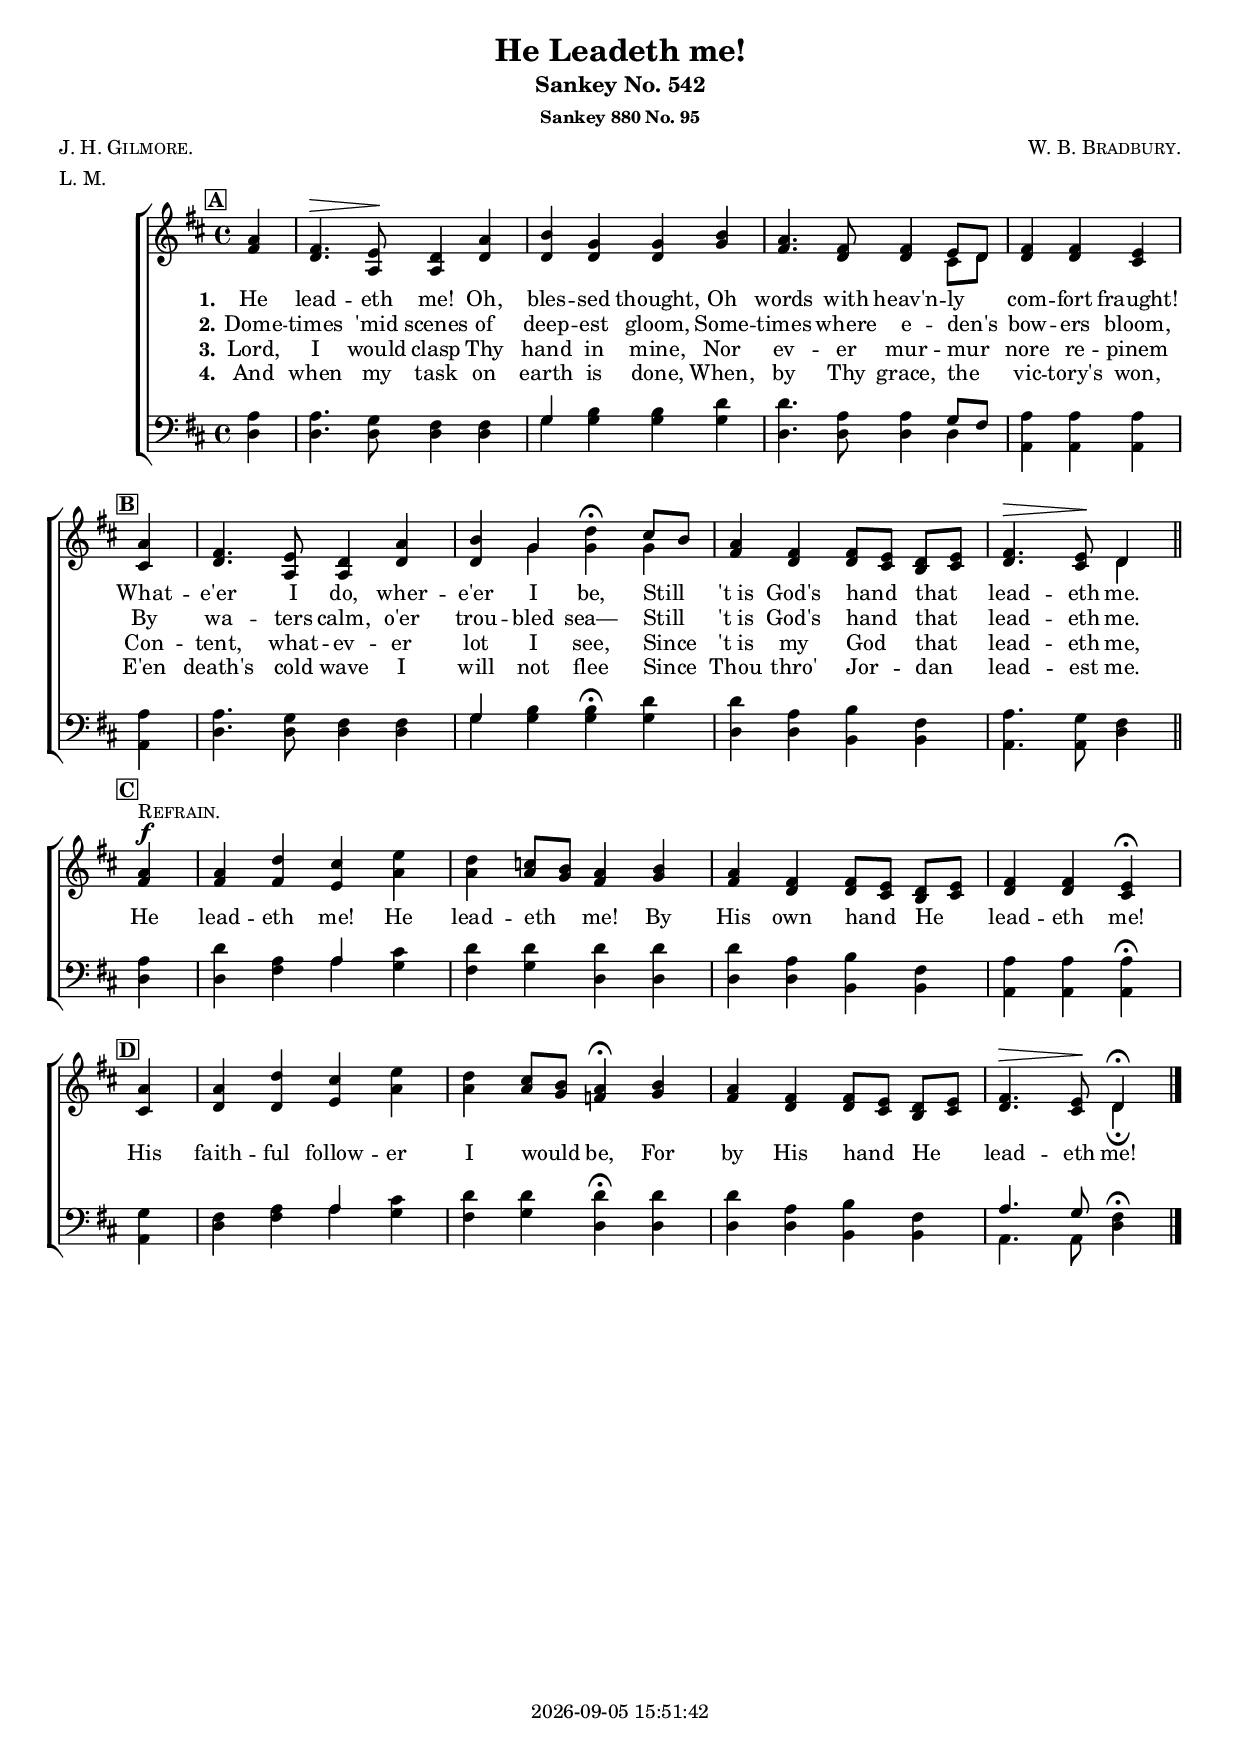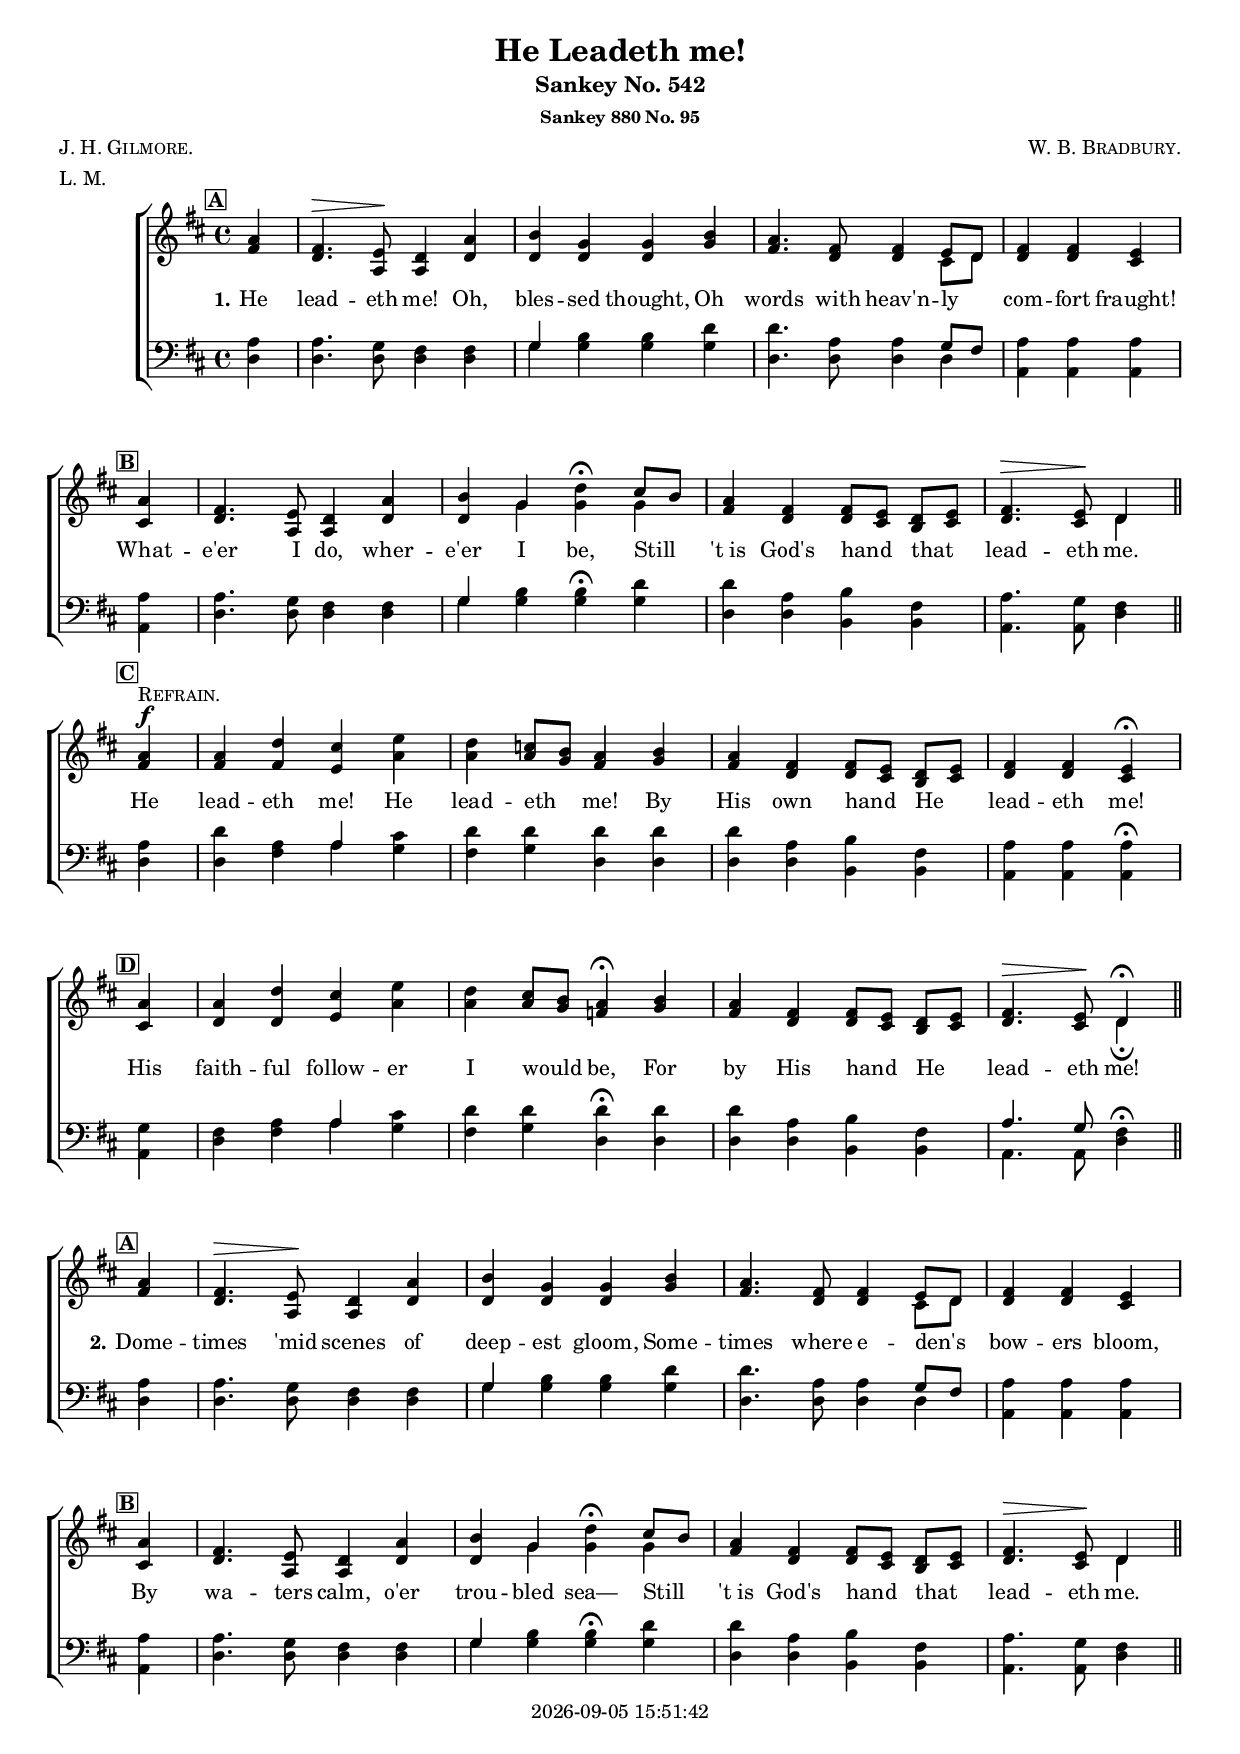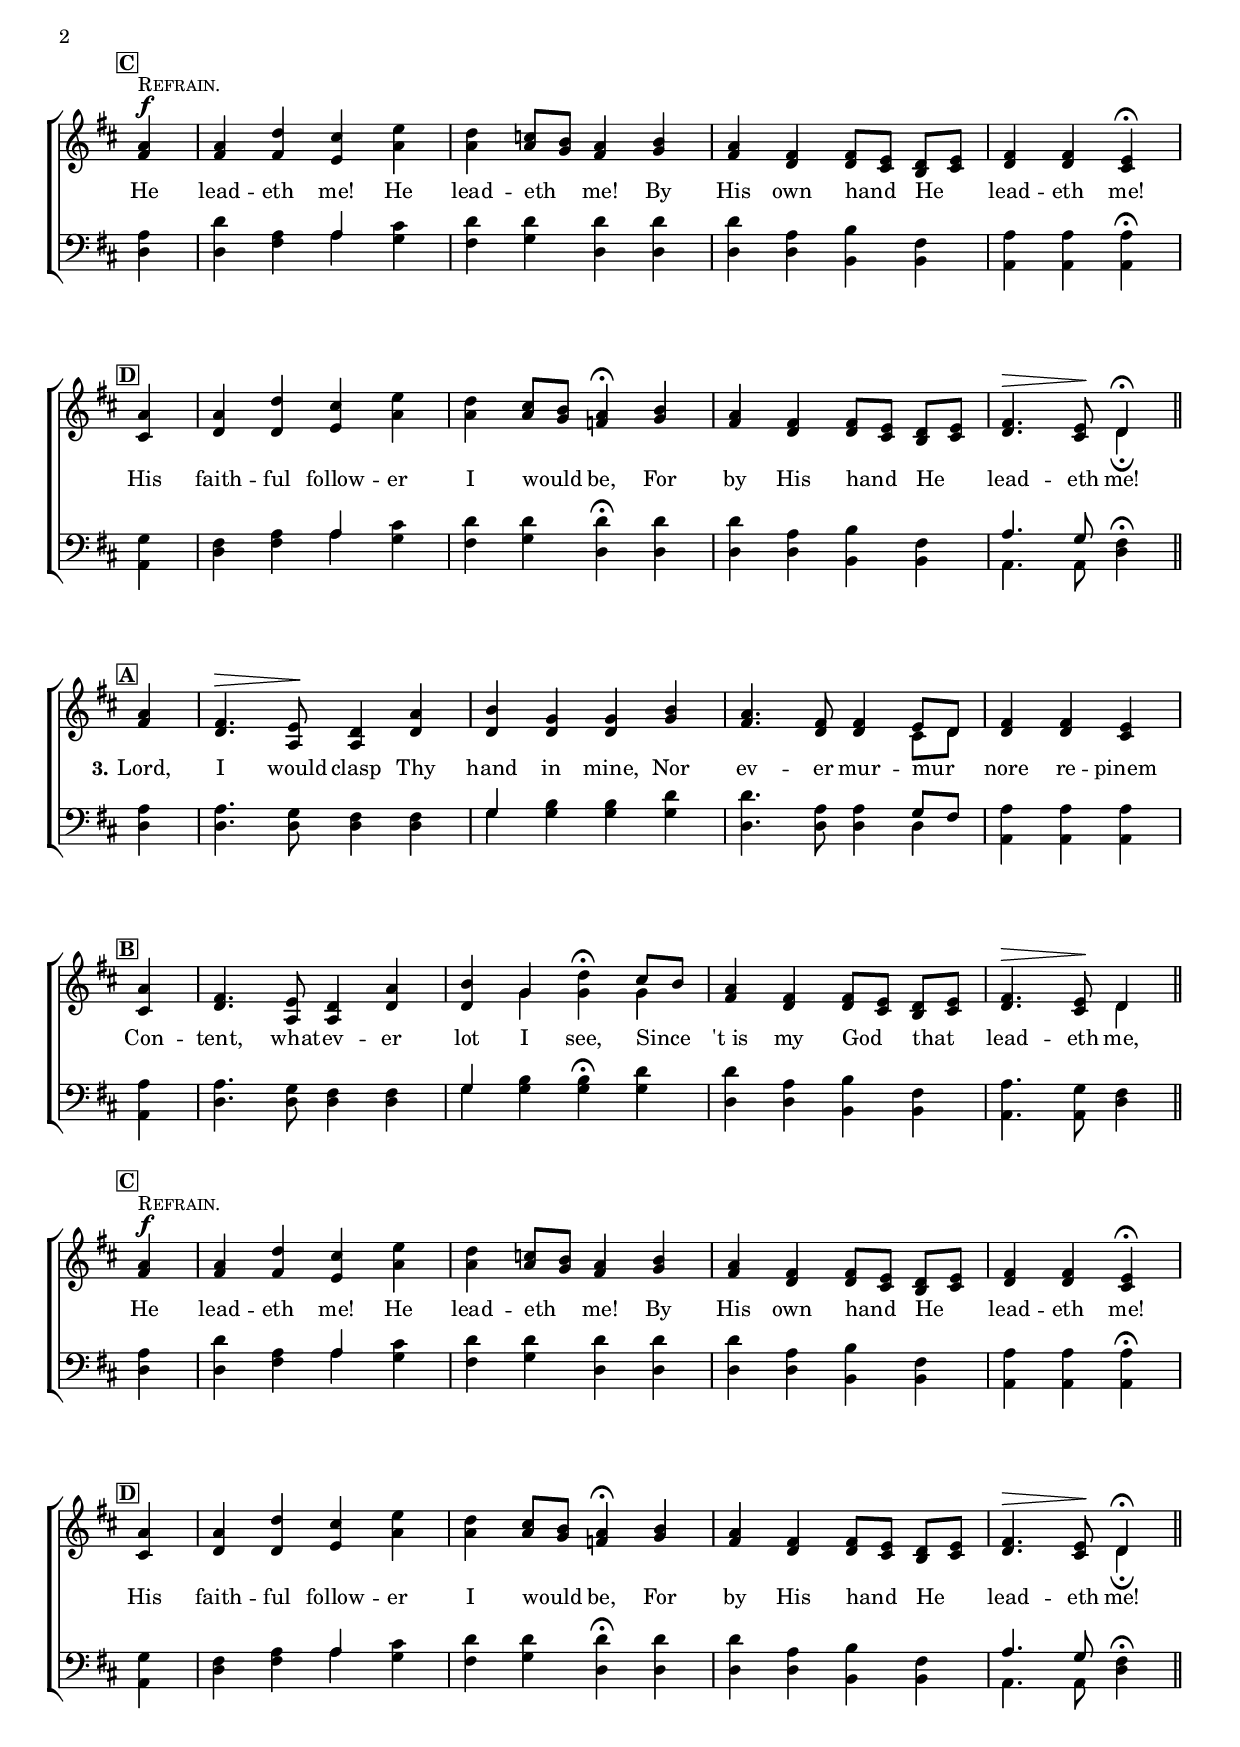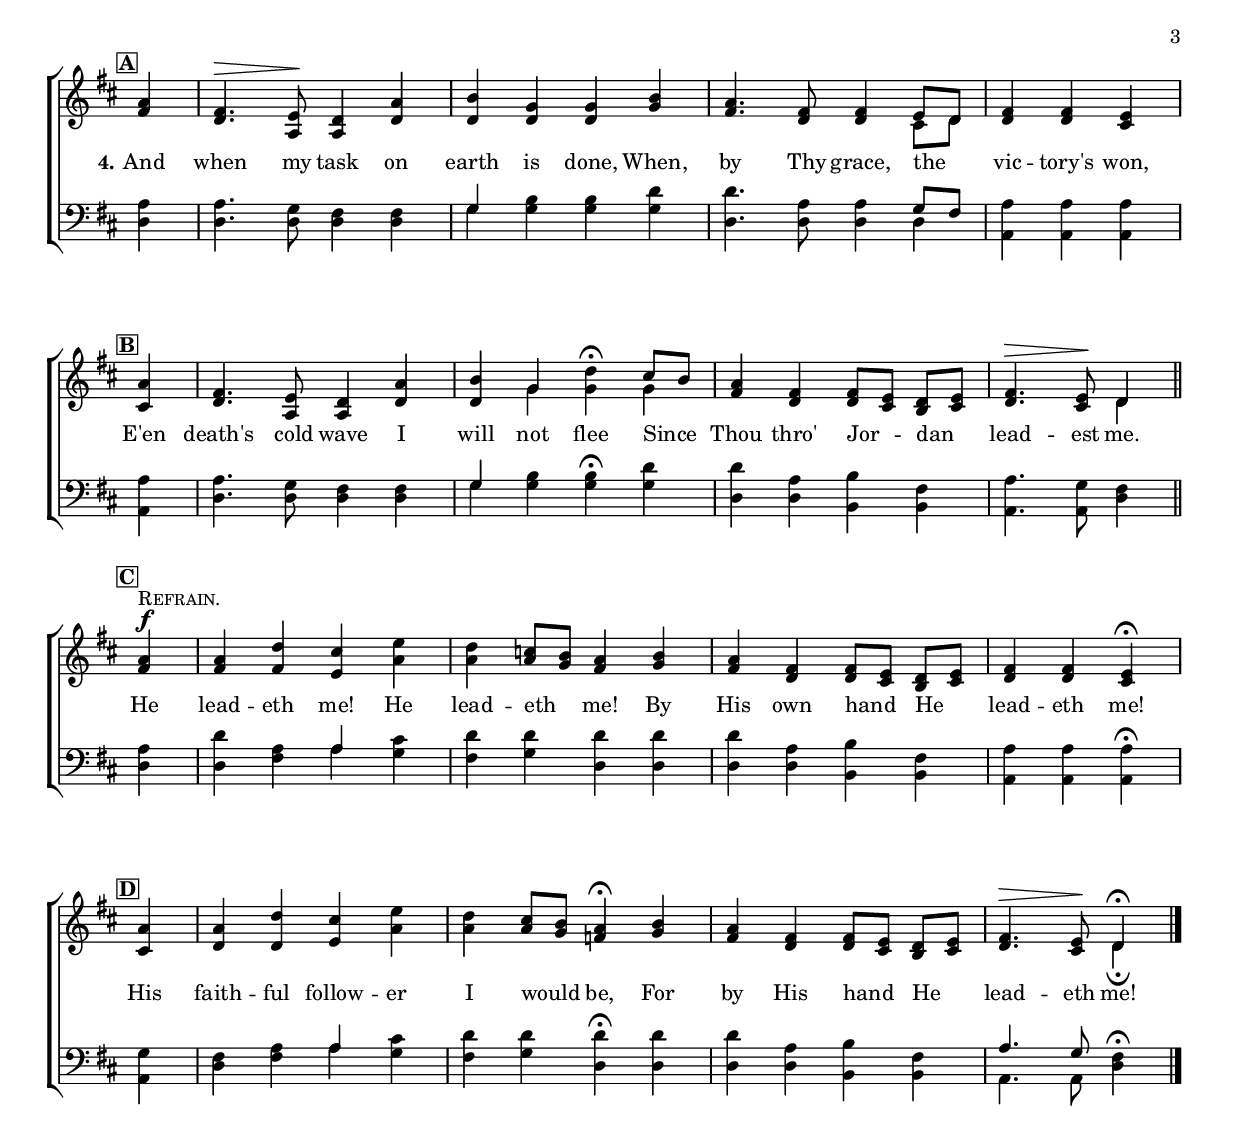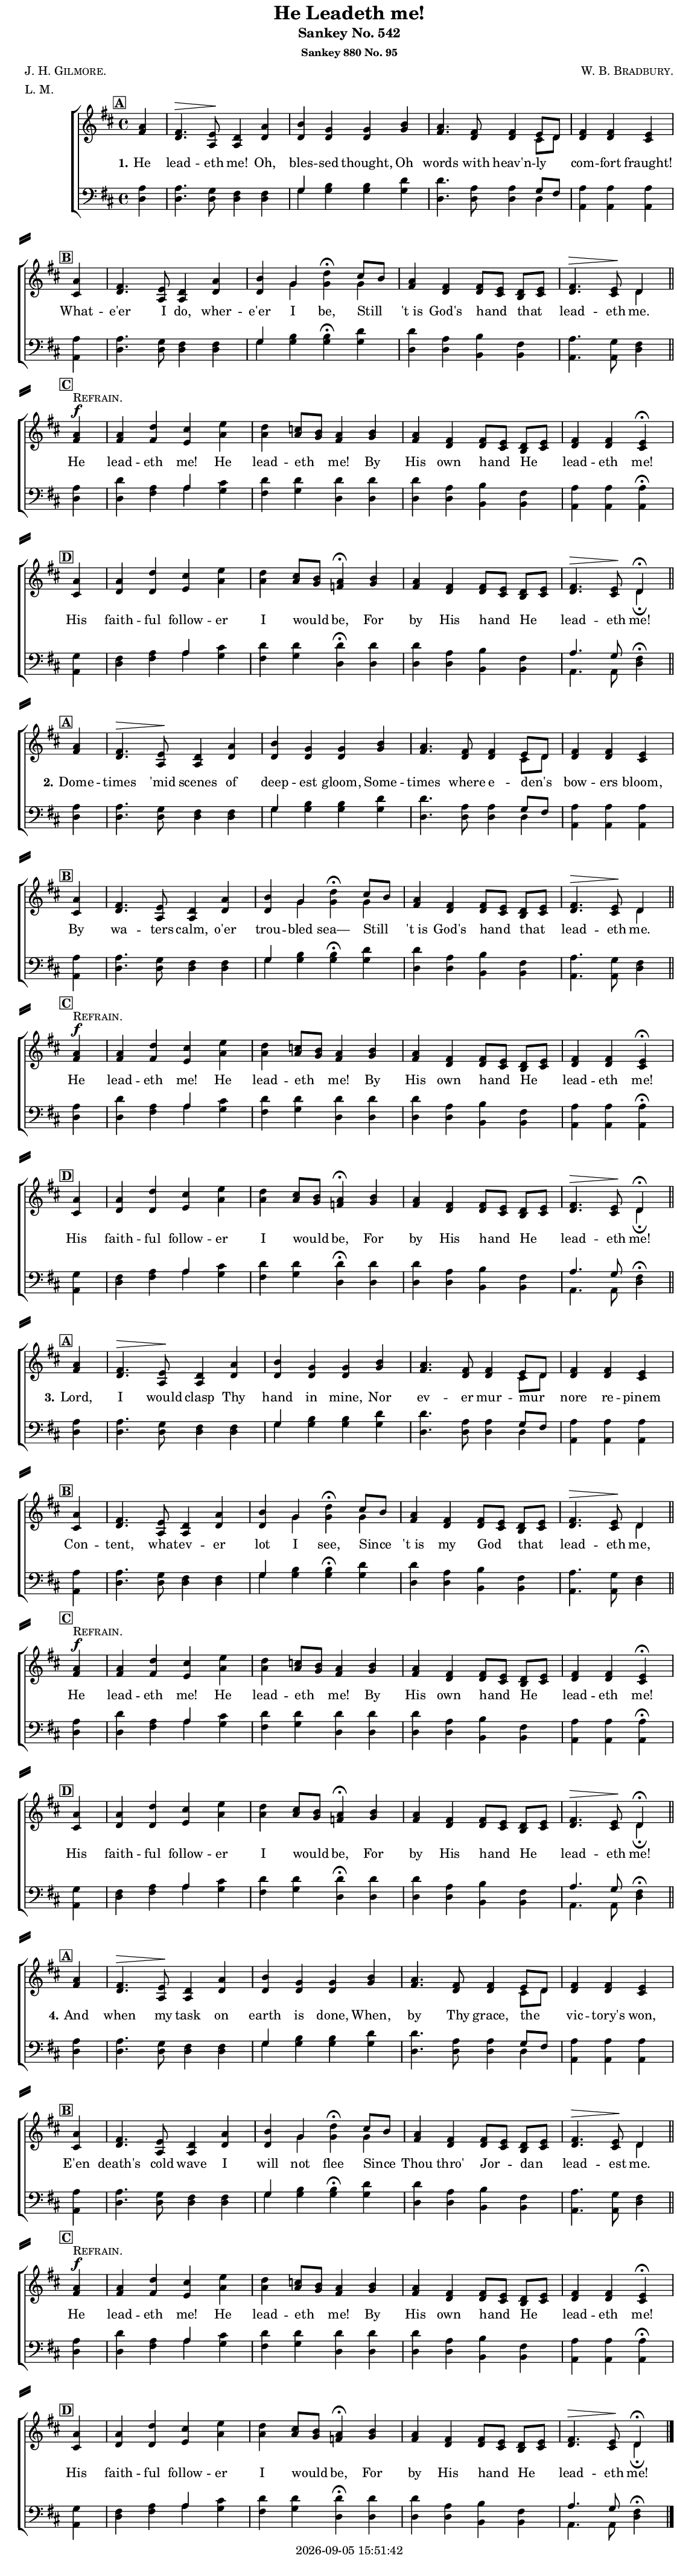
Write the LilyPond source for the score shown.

\version "2.22.1"

\include "articulate.ly"

today = #(strftime "%Y-%m-%d %H:%M:%S" (localtime (current-time)))

\header {
% centered at top
%  dedication  = "dedication"
  title       = "He Leadeth me!"
  subtitle    = "Sankey No. 542"
  subsubtitle = "Sankey 880 No. 95"
%  instrument  = "instrument"
  
% arrangement of following lines:
%
%  poet    composer
%  meter   arranger
%  piece       opus

  composer    = \markup\smallCaps "W. B. Bradbury."
%  arranger    = "arranger"
%  opus        = "opus"

  poet        = \markup\smallCaps "J. H. Gilmore."
  meter       = \markup\smallCaps "L. M."
%  piece       = \markup\smallCaps "piece"

% centered at bottom
% tagline     = "tagline" % default lilypond version
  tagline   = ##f
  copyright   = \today
}

#(set-global-staff-size 17)

global = {
  \key d \major
  \time 4/4
  \partial 4
}

RehearsalTrack = {
% \set Score.currentBarNumber = #5
  \textMark \markup { \box \bold "A" } s4 s1*3 s2.
  \textMark \markup { \box \bold "B" } s4 s1*3 s2.
  \textMark \markup { \box \bold "C" } s4 s1*3 s2.
  \textMark \markup { \box \bold "D" } s4 s1*3 s2.
}

TempoTrack = {
  \set Score.tempoHideNote = ##t
  \tempo 4=120
}

nl = { \bar "||" \break }

soprano = \relative {
  \autoBeamOff
  a'4\omit\mf | fis4.^\> e8\! d4 a' | b4 g g b | a4. fis8 4 e8[d] | fis4 4 e \bar "|" \break
  a4 | fis4. e8 d4 a' | b g d'\fermata cis8[b] | a4 fis4 8[e] d[e] | fis4.^\> e8\! d4 \bar "||" \break
  a'4^\f^\markup\smallCaps Refrain. | 4 d cis e | d c8[b] a4 b | a fis4 8[e] d[e] | fis4 4 e\fermata \bar "|" \break
  a4 | 4 d cis e | d cis8[b] a4\fermata b | a fis4 8[e] d[e] | fis4.^\> e8\! d4\fermata
}

alto = \relative {
  \autoBeamOff
  fis'4\omit\mf | d4.^\> a8\! 4 d | 4 4 4 g | fis4. d8 4 cis8[d] | 4 4 cis
  cis4 | d4. a8 4 d | d g g\fermata g | fis d d8[cis] b[cis] | d4.^\> cis8\! d4
  fis4 | 4 4 e a | a4 8[g] fis4 g | fis d d8[cis] b[cis] | d4 4 cis\fermata
  cis4 | d d e a | a a8[g] f4\fermata g | fis d d8[cis] b[cis] | d4.^\> cis8\! d4\fermata
}

tenor = \relative {
  \autoBeamOff
  a4\omit\mf | 4.\omit\> g8\! fis4 4 | g b b d | 4. a8 4 g8[fis] | a4 4 4
  a4 | 4. g8 fis4 4 | g b b\fermata d | d a b fis | a4. g8 fis4
  a4\omit\f | d a a cis | d d d d | d a b fis | a a a\fermata
  g4 | fis a a cis | d d d\fermata d | d a b fis | a4.\omit\> g8\! fis4\fermata
}

bass = \relative {
  \autoBeamOff
  d4\omit\mf | 4.\omit\> 8\! 4 4 | g4 4 4 4 | d4. 8 4 4 | a4 4 4
  a4 | d4. 8 4 4 | g4 4 4\fermata 4 | d4 4 b b | a4. 8 d4
  d4\omit\f | d fis a g | fis g d d | d d b b | a4 4 4\fermata
  a4 | d fis a g | fis g d\fermata d | d d b b | a4.\omit\< 8\! d4\fermata
}

nom  = {   \set ignoreMelismata = ##t }
yesm = { \unset ignoreMelismata       }

chorus = \lyricmode {
  He lead -- eth me! He lead -- eth me!
  By His own hand He lead -- eth me!
  His faith -- ful follow -- er I would be,
  For by His hand He lead -- eth me!
}

chorusMen = \lyricmode {
}

verses = 4

wordsOne = \lyricmode {
  \set stanza = "1."
  He lead -- eth me! Oh, bles -- sed thought,
  Oh words with heav'n -- ly com -- fort fraught!
  What -- e'er I do, wher -- e'er I be,
  Still "'t is" God's hand that lead -- eth me.
}
  
wordsTwo = \lyricmode {
  \set stanza = "2."
  Dome -- times 'mid scenes of deep -- est gloom,
  Some -- times where e -- den's bow -- ers bloom,
  By wa -- ters calm, o'er trou -- bled sea—
  Still "'t is" God's hand that lead -- eth me.
}
  
wordsThree = \lyricmode {
  \set stanza = "3."
  Lord, I would clasp Thy hand in mine,
  Nor ev -- er mur -- mur nore re -- pinem
  Con -- tent, what -- ev -- er lot I see,
  Since "'t is" my God that lead -- eth me,
}
  
wordsFour = \lyricmode {
  \set stanza = "4."
  And when my task on earth is done,
  When, by Thy grace, the vic -- tory's won,
  E'en death's cold wave I will not flee
  Since Thou thro' Jor -- dan lead -- est me.
}
  
wordsMidi = \lyricmode {
  \set stanza = "1."
  "He " lead "eth " "me! " "Oh, " bles "sed " "thought, "
  "\nOh " "words " "with " heav'n "ly " com "fort " "fraught! "
  "\nWhat" "e'er " "I " "do, " wher "e'er " "I " "be, "
  "\nStill " "'t is " "God's " "hand " "that " lead "eth " "me. "
  "\nHe " lead "eth " "me! " "He " lead "eth " "me! "
  "\nBy " "His " "own " "hand " "He " lead "eth " "me! "
  "\nHis " faith "ful " follow "er " "I " "would " "be, "
  "\nFor " "by " "His " "hand " "He " lead "eth " "me!\n"

  \set stanza = "2."
  "\nDome" "times " "'mid " "scenes " "of " deep "est " "gloom, "
  "\nSome" "times " "where " e "den's " bow "ers " "bloom, "
  "\nBy " wa "ters " "calm, " "o'er " trou "bled " sea-
  "\nStill " "'t is " "God's " "hand " "that " lead "eth " "me. "
  "\nHe " lead "eth " "me! " "He " lead "eth " "me! "
  "\nBy " "His " "own " "hand " "He " lead "eth " "me! "
  "\nHis " faith "ful " follow "er " "I " "would " "be, "
  "\nFor " "by " "His " "hand " "He " lead "eth " "me!\n"

  \set stanza = "3."
  "\nLord, " "I " "would " "clasp " "Thy " "hand " "in " "mine, "
  "\nNor " ev "er " mur "mur " "nore " re "pinem "
  "\nCon" "tent, " what ev "er " "lot " "I " "see, "
  "\nSince " "'t is " "my " "God " "that " lead "eth " "me, "
  "\nHe " lead "eth " "me! " "He " lead "eth " "me! "
  "\nBy " "His " "own " "hand " "He " lead "eth " "me! "
  "\nHis " faith "ful " follow "er " "I " "would " "be, "
  "\nFor " "by " "His " "hand " "He " lead "eth " "me!\n"

  \set stanza = "4."
  "\nAnd " "when " "my " "task " "on " "earth " "is " "done, "
  "\nWhen, " "by " "Thy " "grace, " "the " vic "tory's " "won, "
  "\nE'en " "death's " "cold " "wave " "I " "will " "not " "flee "
  "\nSince " "Thou " "thro' " Jor "dan " lead "est " "me. "
  "\nHe " lead "eth " "me! " "He " lead "eth " "me! "
  "\nBy " "His " "own " "hand " "He " lead "eth " "me! "
  "\nHis " faith "ful " follow "er " "I " "would " "be, "
  "\nFor " "by " "His " "hand " "He " lead "eth " "me! "
}

wordsMidiMen = \lyricmode {
}

\book {
  \bookOutputSuffix "midi"
  \score {
%    \articulate
        \new ChoirStaff <<
                                % Soprano staff
          \new Staff = soprano
          <<
            \new Voice { \repeat unfold \verses \TempoTrack     }
            \new Voice { \global \repeat unfold \verses \soprano \bar "|." }
            \addlyrics \wordsMidi
          >>
                                % Alto staff
          \new Staff = alto
          <<
            \new Voice { \global \repeat unfold \verses { \alto \nl } \bar "|." }
          >>
                                % Tenor staff
          \new Staff = tenor
          <<
            \clef "treble_8"
            \new Voice { \global \repeat unfold \verses \tenor }
            \addlyrics \wordsMidiMen
          >>
                                % Bass staff
          \new Staff = bass
          <<
            \clef "bass"
            \new Voice { \global \repeat unfold \verses \bass }
          >>
        >>
    \midi {}
  }
}

\book {
  \bookOutputSuffix "repeat"
  \score {
        \new ChoirStaff <<
                                  % Joint soprano/alto staff
          \new Staff = women \with { printPartCombineTexts = ##f }
          <<
            \new Voice \RehearsalTrack
            \new Voice \TempoTrack
            \new NullVoice = "aligner" \soprano
            \new Voice \partCombine #'(2 . 88) { \global \soprano \bar "|." } { \global \alto }
            \new Lyrics \lyricsto "aligner" { \wordsOne \chorus }
            \new Lyrics \lyricsto "aligner"   \wordsTwo
            \new Lyrics \lyricsto "aligner"   \wordsThree
            \new Lyrics \lyricsto "aligner"   \wordsFour
          >>
                                  % Joint tenor/bass staff
          \new Staff = men \with { printPartCombineTexts = ##f }
          <<
            \clef "bass"
            \new Voice \partCombine #'(2 . 88) { \global \tenor } { \global \bass }
            \new NullVoice = alignerT { \tenor }
          >>
          \new Lyrics \with {alignAboveContext = men} \lyricsto alignerT \chorusMen
        >>
    \layout {
      indent = 1.5\cm
      \pointAndClickOff
      \context {
        \Staff \RemoveAllEmptyStaves
      }
    }
  }
}

singlescore = {
        \new ChoirStaff <<
                                  % Joint soprano/alto staff
          \new Staff = women \with { printPartCombineTexts = ##f }
          <<
            \new Voice { \repeat unfold \verses \RehearsalTrack }
            \new Voice { \repeat unfold \verses \TempoTrack }
            \new NullVoice = "aligner" { \repeat unfold \verses \soprano }
            \new Voice \partCombine #'(2 . 88) { \global \repeat unfold \verses \soprano \bar "|." }
                                    { \global \repeat unfold \verses { \alto \nl } \bar "|." }
            \new Lyrics \lyricsto "aligner" { \wordsOne   \chorus
                                              \wordsTwo   \chorus
                                              \wordsThree \chorus
                                              \wordsFour  \chorus
                                            }
          >>
                                  % Joint tenor/bass staff
          \new Staff = men \with { printPartCombineTexts = ##f }
          <<
            \clef "bass"
            \new Voice \partCombine #'(2 . 88) { \global \repeat unfold \verses \tenor }
                                    { \global \repeat unfold \verses \bass }
            \new NullVoice = alignerT { \repeat unfold \verses \tenor }
          >>
          \new Lyrics \with {alignAboveContext = men} \lyricsto alignerT { \repeat unfold \verses \chorusMen }
        >>
}

\book {
  \bookOutputSuffix "single"
  \score {
    \singlescore
    \layout {
      indent = 1.5\cm
      \pointAndClickOff
      \context {
        \Staff \RemoveAllEmptyStaves
      }
    }
  }
}

\book {
  \bookOutputSuffix "singlepage"
  \paper {
    top-margin = 0
    left-margin = 7
    right-margin = 1
    paper-width = 190\mm
    page-breaking = #ly:one-page-breaking
    system-system-spacing.basic-distance = #15
    system-separator-markup = \slashSeparator
  }
  \score {
    \singlescore
    \layout {
      indent = 1.5\cm
      \pointAndClickOff
      \context {
        \Staff \RemoveAllEmptyStaves
      }
    }
  }
}
